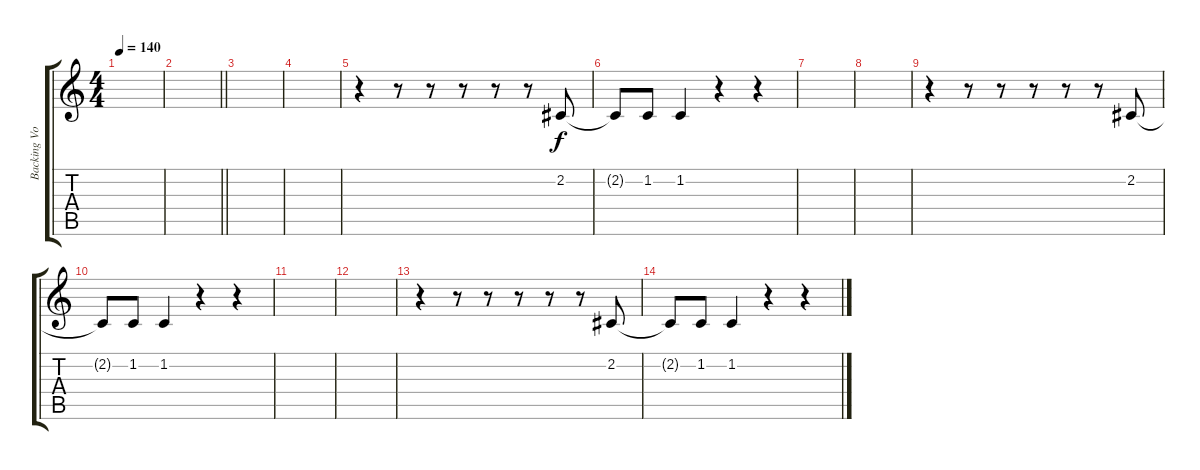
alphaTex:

\track ("Backing Vocals" "Backing Vo") {instrument bassoon}
\staff {score tabs}
\tuning (E4 B3 G3 D3 A2 E2) {hide}
\ts (4 4)
\tempo 140
\clef g2
\ks c
|
\barLineRight lightlight
|
|
|
r.4 r.8 r.8 r.8 r.8 r.8 2.2.8 |
2.2{t}.8 1.2.8 1.2.4 r.4 r.4 |
|
|
r.4 r.8 r.8 r.8 r.8 r.8 2.2.8 |
2.2{t}.8 1.2.8 1.2.4 r.4 r.4 |
|
|
r.4 r.8 r.8 r.8 r.8 r.8 2.2.8 |
2.2{t}.8 1.2.8 1.2.4 r.4 r.4
